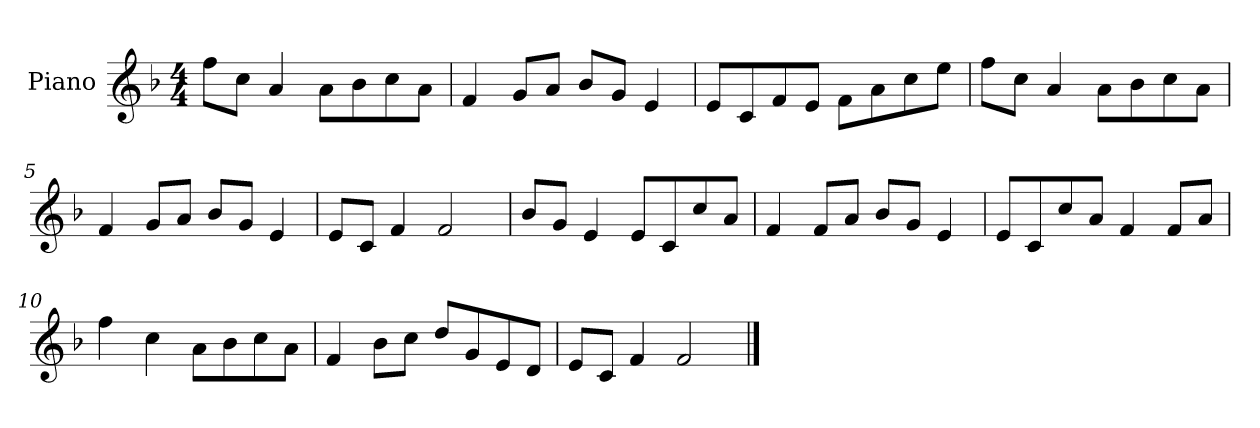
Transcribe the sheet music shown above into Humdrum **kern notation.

**kern
*part1
*staff1
*I"Piano
*I'P-no
*clefG2
*k[b-]
*M4/4
*MM90
=1
8ff\L
8cc\J
4a/
8a\L
8b-\
8cc\
8a\J
=2
4f/
8g/L
8a/J
8b-/L
8g/J
4e/
=3
8e/L
8c/
8f/
8e/J
8f\L
8a\
8cc\
8ee\J
=4
8ff\L
8cc\J
4a/
8a\L
8b-\
8cc\
8a\J
=5
4f/
8g/L
8a/J
8b-/L
8g/J
4e/
=6
8e/L
8c/J
4f/
2f/
!!LO:LB:g=z
=7
8b-/L
8g/J
4e/
8e/L
8c/
8cc/
8a/J
=8
4f/
8f/L
8a/J
8b-/L
8g/J
4e/
=9
8e/L
8c/
8cc/
8a/J
4f/
8f/L
8a/J
=10
4ff\
4cc\
8a\L
8b-\
8cc\
8a\J
=11
4f/
8b-\L
8cc\J
8dd/L
8g/
8e/
8d/J
=12
8e/L
8c/J
4f/
2f/
==
*-
